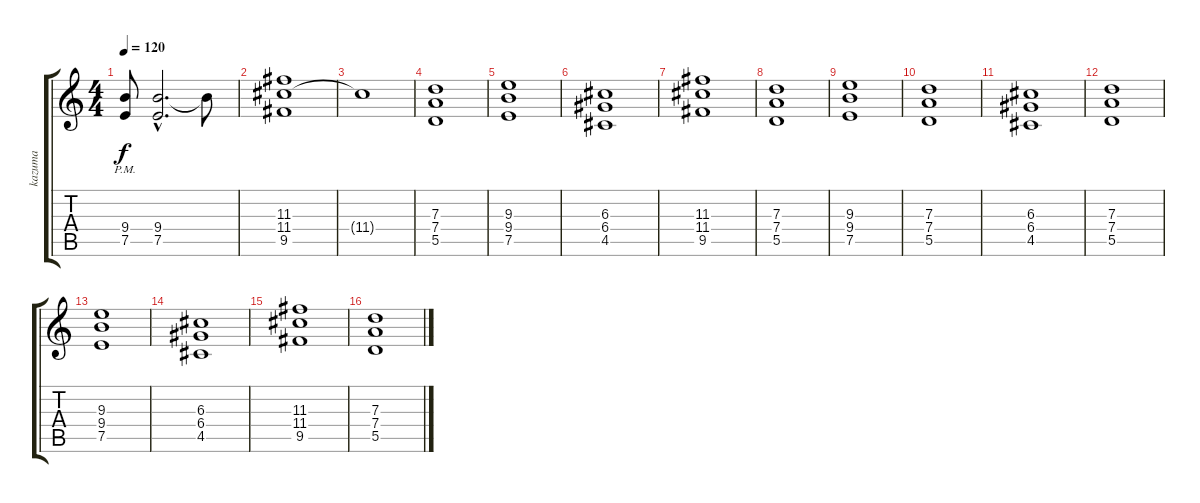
\track ("kazuma" "kazuma") {instrument distortionguitar}
\staff {score tabs}
\tuning (E4 B3 G3 D3 A2 E2) {hide}
\ts (4 4)
\tempo 120
\clef g2
\ks c
(9.4{pm} 7.5).8{dy f} (9.4{hac} 7.5{hac}).2{d} 9.4{t}.8 |
(11.3 11.4 9.5).1 |
11.4{t}.1 |
(7.3 7.4 5.5).1 |
(9.3 9.4 7.5).1 |
(6.3 6.4 4.5).1 |
(11.3 11.4 9.5).1 |
(7.3 7.4 5.5).1 |
(9.3 9.4 7.5).1 |
(7.3 7.4 5.5).1 |
(6.3 6.4 4.5).1 |
(7.3 7.4 5.5).1 |
(9.3 9.4 7.5).1 |
(6.3 6.4 4.5).1 |
(11.3 11.4 9.5).1 |
(7.3 7.4 5.5).1
